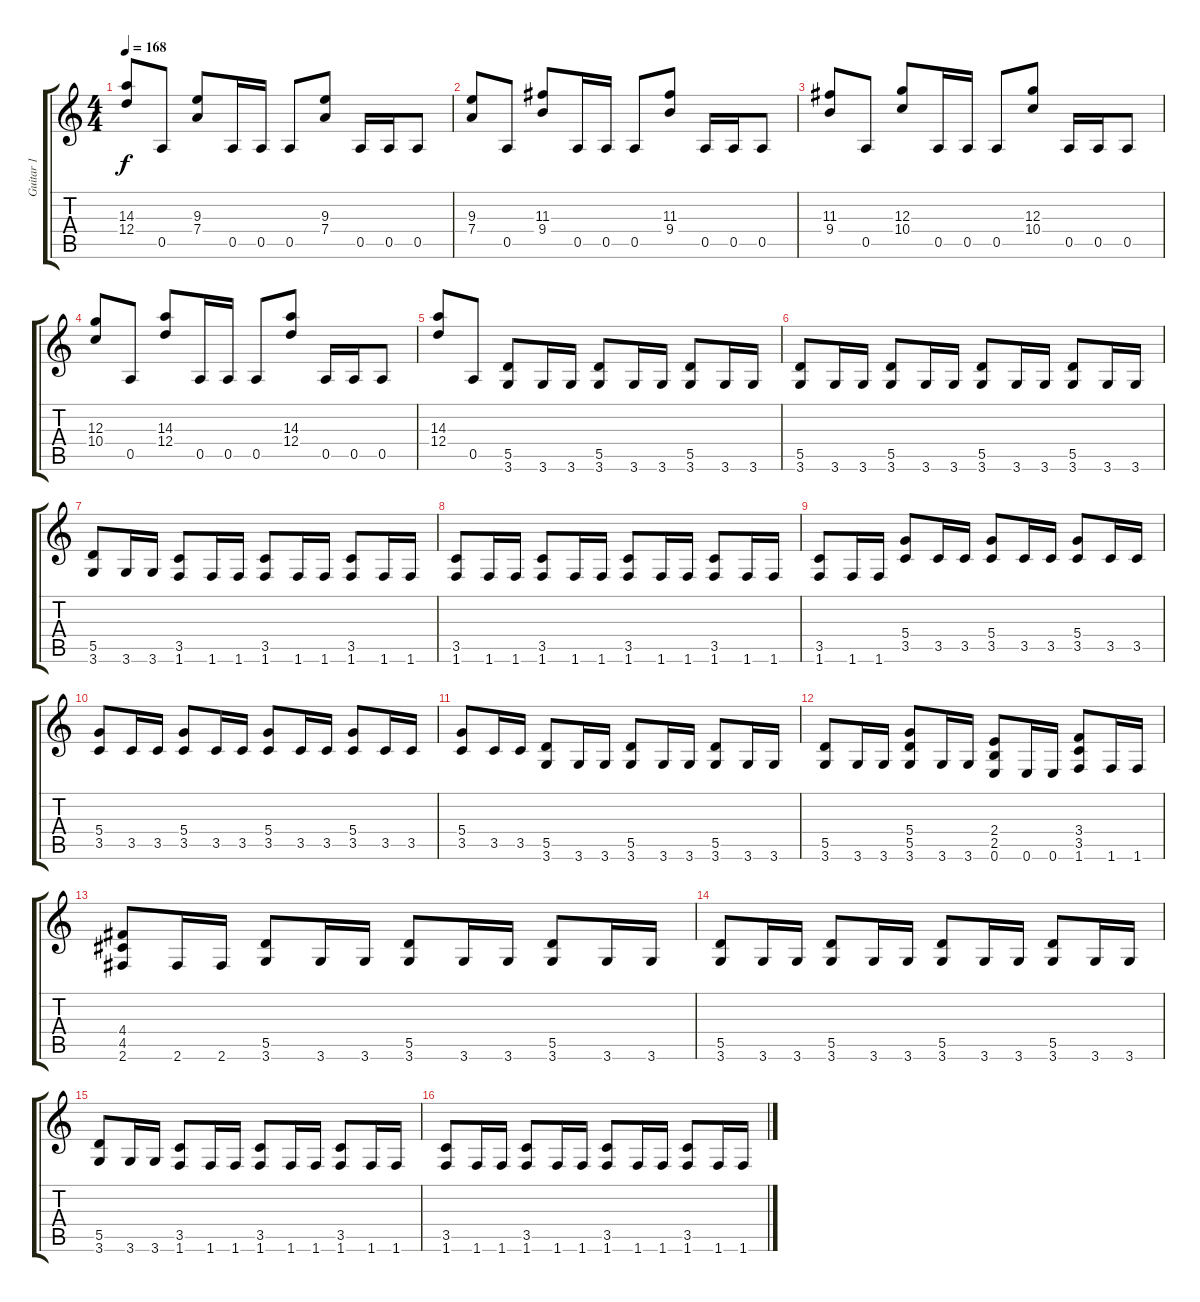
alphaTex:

\track ("Guitar 1" "Guitar 1") {instrument distortionguitar}
\staff {score tabs}
\tuning (E4 B3 G3 D3 A2 E2) {hide}
\ts (4 4)
\tempo 168
\clef g2
\ks c
(14.3 12.4).8{dy f} 0.5.8 (9.3 7.4).8 0.5.16 0.5.16 0.5.8 (9.3 7.4).8 0.5.16 0.5.16 0.5.8 |
(9.3 7.4).8 0.5.8 (11.3 9.4).8 0.5.16 0.5.16 0.5.8 (11.3 9.4).8 0.5.16 0.5.16 0.5.8 |
(11.3 9.4).8 0.5.8 (12.3 10.4).8 0.5.16 0.5.16 0.5.8 (12.3 10.4).8 0.5.16 0.5.16 0.5.8 |
(12.3 10.4).8 0.5.8 (14.3 12.4).8 0.5.16 0.5.16 0.5.8 (14.3 12.4).8 0.5.16 0.5.16 0.5.8 |
(14.3 12.4).8 0.5.8 (5.5 3.6).8 3.6.16 3.6.16 (5.5 3.6).8 3.6.16 3.6.16 (5.5 3.6).8 3.6.16 3.6.16 |
(5.5 3.6).8 3.6.16 3.6.16 (5.5 3.6).8 3.6.16 3.6.16 (5.5 3.6).8 3.6.16 3.6.16 (5.5 3.6).8 3.6.16 3.6.16 |
(5.5 3.6).8 3.6.16 3.6.16 (3.5 1.6).8 1.6.16 1.6.16 (3.5 1.6).8 1.6.16 1.6.16 (3.5 1.6).8 1.6.16 1.6.16 |
(3.5 1.6).8 1.6.16 1.6.16 (3.5 1.6).8 1.6.16 1.6.16 (3.5 1.6).8 1.6.16 1.6.16 (3.5 1.6).8 1.6.16 1.6.16 |
(3.5 1.6).8 1.6.16 1.6.16 (5.4 3.5).8 3.5.16 3.5.16 (5.4 3.5).8 3.5.16 3.5.16 (5.4 3.5).8 3.5.16 3.5.16 |
(5.4 3.5).8 3.5.16 3.5.16 (5.4 3.5).8 3.5.16 3.5.16 (5.4 3.5).8 3.5.16 3.5.16 (5.4 3.5).8 3.5.16 3.5.16 |
(5.4 3.5).8 3.5.16 3.5.16 (5.5 3.6).8 3.6.16 3.6.16 (5.5 3.6).8 3.6.16 3.6.16 (5.5 3.6).8 3.6.16 3.6.16 |
(5.5 3.6).8 3.6.16 3.6.16 (5.4 5.5 3.6).8 3.6.16 3.6.16 (2.4 2.5 0.6).8 0.6.16 0.6.16 (3.4 3.5 1.6).8 1.6.16 1.6.16 |
(4.4 4.5 2.6).8 2.6.16 2.6.16 (5.5 3.6).8 3.6.16 3.6.16 (5.5 3.6).8 3.6.16 3.6.16 (5.5 3.6).8 3.6.16 3.6.16 |
(5.5 3.6).8 3.6.16 3.6.16 (5.5 3.6).8 3.6.16 3.6.16 (5.5 3.6).8 3.6.16 3.6.16 (5.5 3.6).8 3.6.16 3.6.16 |
(5.5 3.6).8 3.6.16 3.6.16 (3.5 1.6).8 1.6.16 1.6.16 (3.5 1.6).8 1.6.16 1.6.16 (3.5 1.6).8 1.6.16 1.6.16 |
(3.5 1.6).8 1.6.16 1.6.16 (3.5 1.6).8 1.6.16 1.6.16 (3.5 1.6).8 1.6.16 1.6.16 (3.5 1.6).8 1.6.16 1.6.16
